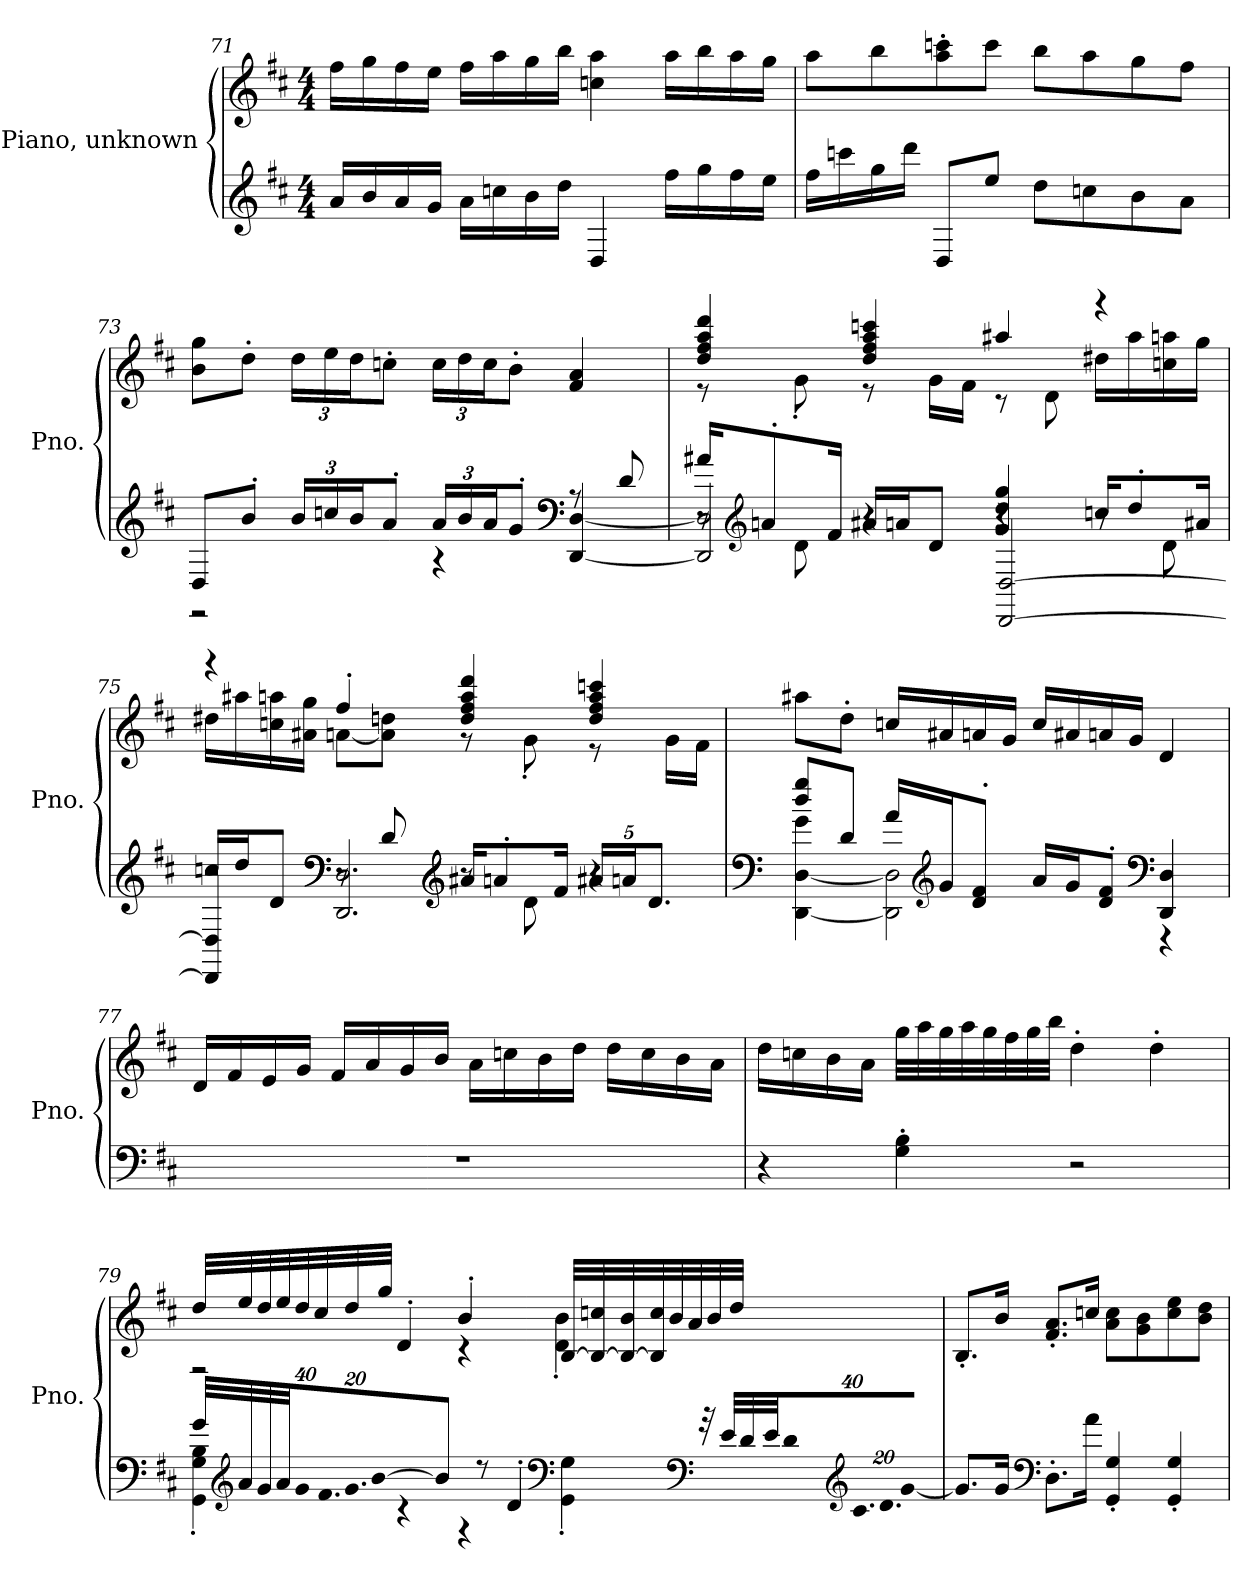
**kern	**kern
*part1	*part1
*staff2	*staff1
*I"Piano, unknown	*
*I'Pno.	*
!!LO:LB:g=z
*clefG2	*clefG2
*k[f#c#]	*k[f#c#]
*M4/4	*M4/4
=71	=71
16a/LL	16ff#\LL
16b/	16gg\
16a/	16ff#\
16g/JJ	16ee\JJ
16a\LL	16ff#\LL
16ccn\	16aa\
16b\	16gg\
16dd\JJ	16bb\JJ
4D/	4ccn\ 4aa\
16ff#\LL	16aa\LL
16gg\	16bb\
16ff#\	16aa\
16ee\JJ	16gg\JJ
=72	=72
16ff#\LL	8aa\L
16cccn\	.
16gg\	8bb\
16ddd\JJ	.
8D/L	8aa\' 8cccn\'
8ee/J	8ccc\J
8dd\L	8bb\L
8ccn\	8aa\
8b\	8gg\
8a\J	8ff#\J
=73	=73
*^	*
8D/L	2r	8b\ 8gg\L
8b'/J	.	8dd'\J
*Xbrackettup	*	*Xbrackettup
24b/LL	.	24dd\LL
24ccn/	.	24ee\
24b/J	.	24dd\J
8a'/J	.	8ccn'\J
24a/LL	4r	24cc\LL
24b/	.	24dd\
24a/J	.	24cc\J
8g'/J	.	8b'\J
*clefF4	*	*
8r	[4DD/ [4D/	4f#/ 4a/
8d/	.	.
!!LO:PB:g=z
=74	=74	=74
*	*^	*^
16a#X/KL	8r	2DD/] 2D/]	4dd/ 4ff#/ 4aa/ 4ddd/	8r
*clefG2	*	*	*	*
8an'/	.	.	.	.
.	8d\	.	.	8g'\
16f#/Jk	.	.	.	.
16a#X/LL	4r	.	4dd/ 4ff#/ 4aa/ 4cccn/	8r
16an/J	.	.	.	.
8d/J	.	.	.	16g\LL
.	.	.	.	16f#\JJ
4g/ 4dd/ 4gg/	4r	[2DD/ [2D/	4aa#X/	8r
.	.	.	.	8d\
16ccn/KL	8r	.	4r	16dd#X\LL
8dd'/	.	.	.	16aa#\
.	8d\	.	.	16ccn\ 16aan\
16a#X/Jk	.	.	.	16gg\JJ
!!LO:LB:g=z	!!
=75	=75	=75	=75	=75
16ccn/LL	2r	4DD/] 4D/]	4r	16dd#X\LL
16dd/J	.	.	.	16aa#X\
8d/J	.	.	.	16ccn\ 16aan\
.	.	.	.	16a#X\ 16gg\JJ
*clefF4	*	*	*	*
8r	.	2.DD/ 2.D/	4ff#'/	[8an\L
8d/	.	.	.	8a\] 8ddn\J
*clefG2	*	*	*	*
16a#X/KL	8r	.	4dd/ 4ff#/ 4aa/ 4ddd/	8r
8an'/	.	.	.	.
.	8d\	.	.	8g'\
16f#/Jk	.	.	.	.
20a#X/LL	4r	.	4dd/ 4ff#/ 4aa/ 4cccn/	8r
20an/J	.	.	.	.
10.d/J	.	.	.	.
.	.	.	.	16g\LL
.	.	.	.	16f#\JJ
*v	*v	*v	*	*
*	*v	*v
=76	=76
*clefF4	*
*^	*
8dd/ 8gg/L	[4DD\ [4D\ 4g\	8aa#X\L
8d/J	.	8dd'\J
16a/LL	2DD\] 2D\]	16ccn/LL
*clefG2	*	*
16g/J	.	16a#X/
8d/' 8f#/'J	.	16an/
.	.	16g/JJ
16a/LL	.	16cc/LL
16g/J	.	16a#X/
8d/' 8f#/'J	.	16an/
.	.	16g/JJ
*clefF4	*	*
4DD/ 4D/	4r	4d/
*v	*v	*
!!LO:LB:g=z
=77	=77
1r	16d/LL
.	16f#/
.	16e/
.	16g/JJ
.	16f#/LL
.	16a/
.	16g/
.	16b/JJ
.	16a\LL
.	16ccn\
.	16b\
.	16dd\JJ
.	16dd\LL
.	16cc\
.	16b\
.	16a\JJ
=78	=78
4r	16dd\LL
.	16ccn\
.	16b\
.	16a\JJ
4G\' 4B\'	32gg\LLL
.	32aa\
.	32gg\
.	32aa\
.	32gg\
.	32ff#\
.	32gg\
.	32bb\JJJ
2r	4dd'\
.	4dd'\
!!LO:LB:g=z
=79	=79
*^	*^
32g/LLL	4GG\' 4G\' 4B\'	32dd/LLL	2r
*clefG2	*	*	*
32a/	.	32ee/	.
32g/	.	32dd/	.
32a/	.	32ee/	.
!LO:N:vis=32	!	!	!
640%23g/	.	32dd/	.
.	.	32cc#/	.
!LO:N:vis=64.	!	!	!
640%17f#/L	.	.	.
!LO:N:vis=64.	!	!	!
640%17g/J	.	32dd/	.
!LO:N:vis=32	!	!	!
[640%23b/JJ	.	.	.
.	.	32gg/JJJ	.
8b/J]	4r	4d'/	.
8r	.	.	.
4d'/	4r	4b'/	4r
*clefF4	*	*	*
32r	4GG\' 4G\'	[32B/LLL	4d\' 4b\'
32e/LLL	.	32B/_ 32ccn/	.
32d/	.	32B/_ 32b/	.
32e/	.	32B/] 32cc/	.
!LO:N:vis=32	!	!	!
640%23d/	.	32b/	.
.	.	32a/	.
*clefG2	*	*	*
!LO:N:vis=64.	!	!	!
640%17c#/L	.	.	.
!LO:N:vis=64.	!	!	!
640%17d/J	.	32b/	.
!LO:N:vis=32	!	!	!
[640%23g/JJJ	.	.	.
.	.	32dd/JJJ	.
*v	*v	*	*
*	*v	*v
=80	=80
8.g/L]	8.B'/L
16g/Jk	16b/Jk
*clefF4	*
8.D'\L	8.f#/' 8.a/'L
16a\Jk	16ccn/Jk
4GG/' 4G/'	8a\ 8cc\L
.	8g\ 8b\
4GG/' 4G/'	8cc\ 8ee\
.	8b\ 8dd\J
=	=
*-	*-
